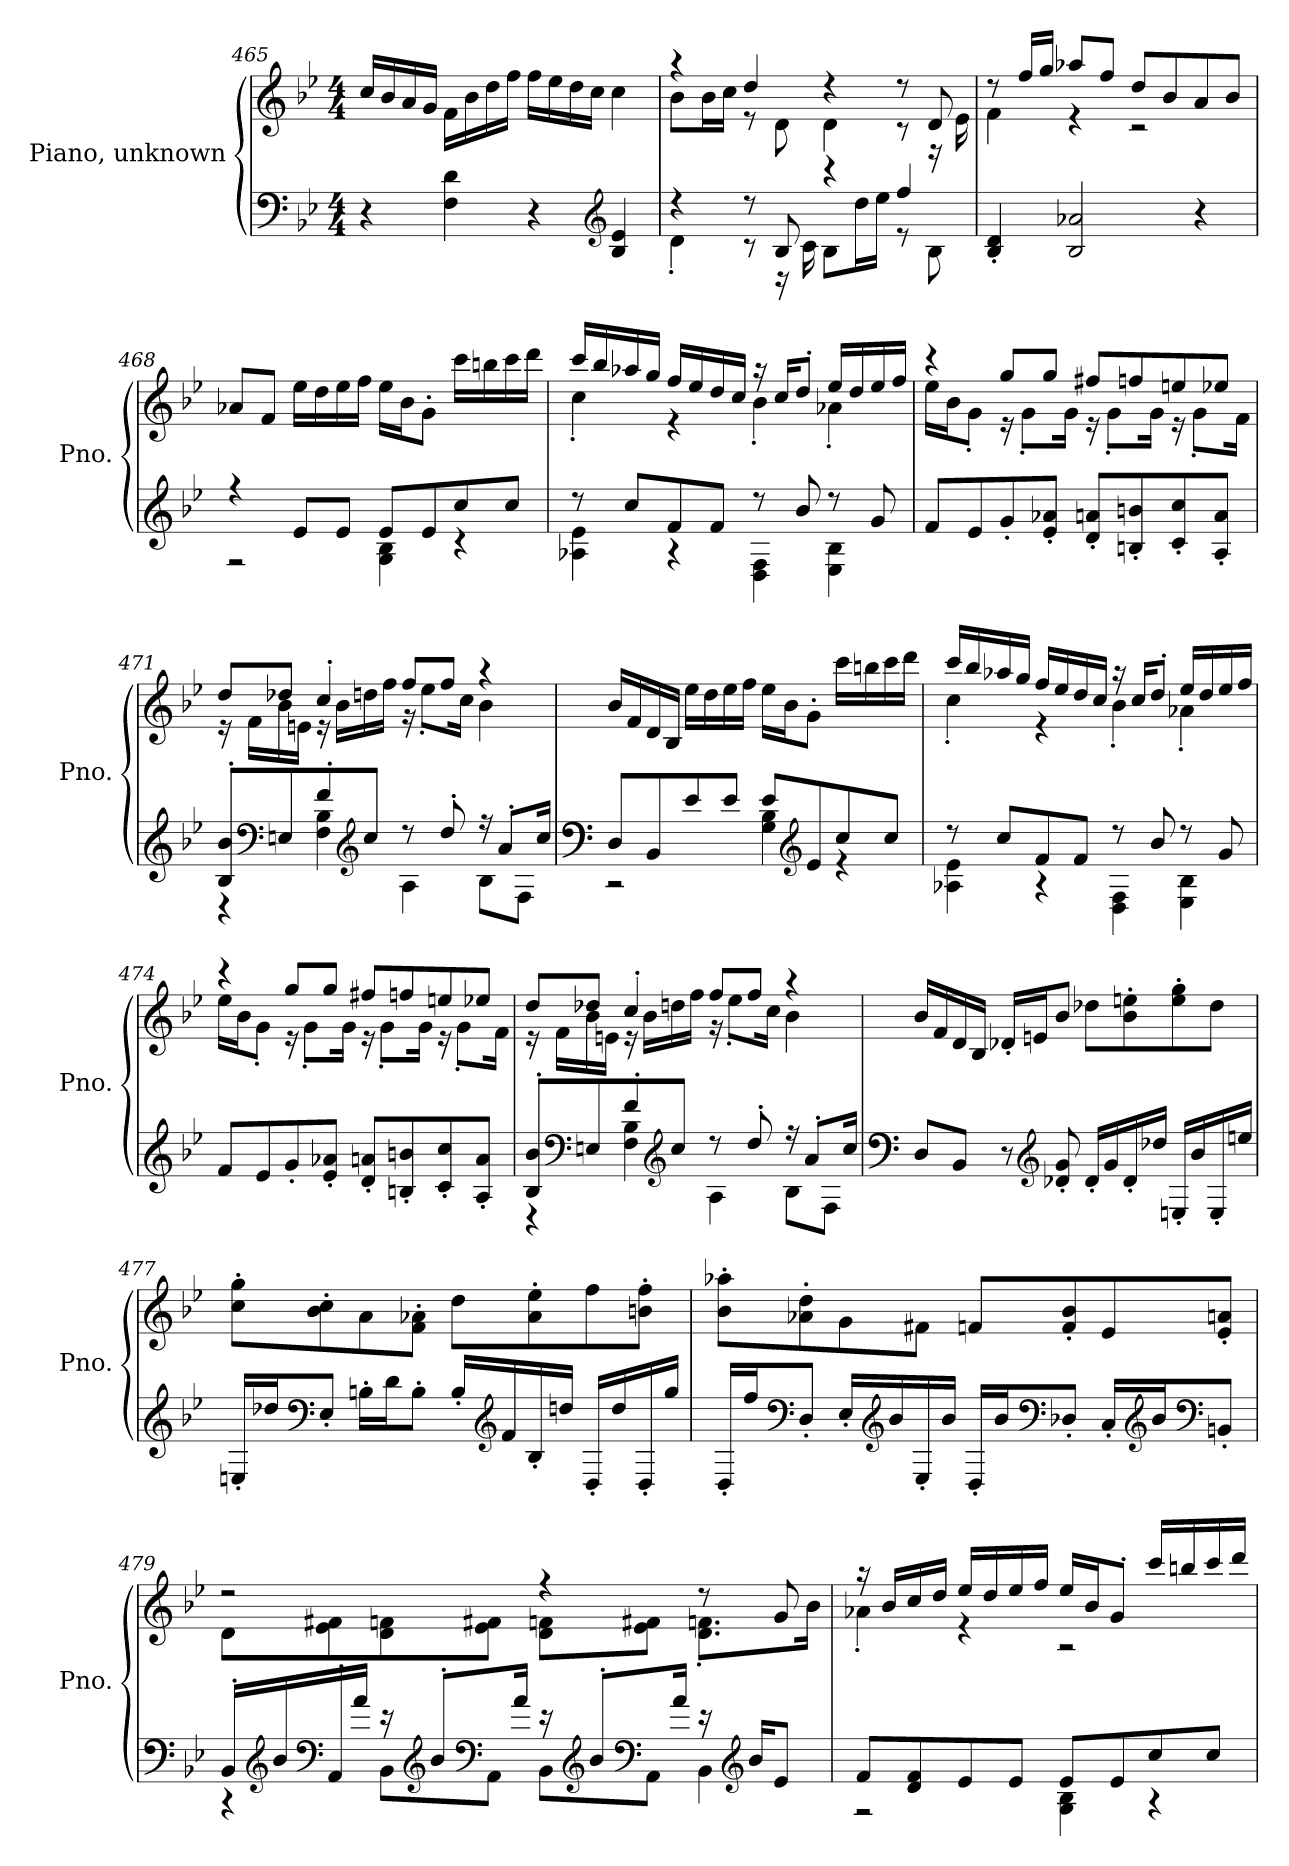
**kern	**kern
*part1	*part1
*staff2	*staff1
*I"Piano, unknown	*
*I'Pno.	*
!!LO:LB:g=z
*clefF4	*clefG2
*k[b-e-]	*k[b-e-]
*M4/4	*M4/4
=465	=465
4r	16cc/LL
.	16b-/
.	16a/
.	16g/JJ
4F\ 4d\	16f\LL
.	16b-\
.	16dd\
.	16ff\JJ
4r	16ff\LL
.	16ee-\
.	16dd\
.	16cc\JJ
*clefG2	*
4B-/ 4e-/	4cc\
=466	=466
*^	*^
4r	4d'\	4r	8b-\L
.	.	.	16b-\L
.	.	.	16cc\JJ
8r	8r	4dd/	8r
8B-/	16r	.	8d\
.	16c\	.	.
4r	8B-\L	4r	4d\
.	16dd\L	.	.
.	16ee-\JJ	.	.
4ff/	8r	8r	8r
.	8B-\	8d/	16r
.	.	.	16e-\
*v	*v	*	*
=467	=467	=467
4B-/' 4d/'	8r	4f\
.	16ff/LL	.
.	16gg/JJ	.
2B-/ 2a-X/	8aa-X/L	4r
.	8ff/J	.
.	8dd/L	2r
.	8b-/	.
4r	8a/	.
.	8b-/J	.
*	*v	*v
!!LO:PB:g=z
=468	=468
*^	*
4r	2r	8a-X/L
.	.	8f/J
8e-/L	.	16ee-\LL
.	.	16dd\
8e-/J	.	16ee-\
.	.	16ff\JJ
8e-/L	4G\ 4B-\	16ee-\LL
.	.	16b-\J
8e-/	.	8g'\J
8cc/	4r	16ccc\LL
.	.	16bbn\
8cc/J	.	16ccc\
.	.	16ddd\JJ
=469	=469	=469
*	*	*^
8r	4A-X\ 4e-\	16ccc/LL	4cc'\
.	.	16bb-/	.
8cc/L	.	16aa-X/	.
.	.	16gg/JJ	.
8f/	4r	16ff/LL	4r
.	.	16ee-/	.
8f/J	.	16dd/	.
.	.	16cc/JJ	.
8r	4D\ 4F\	16r	4b-'\
.	.	16cc/KL	.
8b-/	.	8dd'/J	.
8r	4E-\ 4B-\	16ee-/LL	4a-X'\
.	.	16dd/	.
8g/	.	16ee-/	.
.	.	16ff/JJ	.
*v	*v	*	*
!!LO:LB:g=z	!!
=470	=470	=470
8f/L	4r	16ee-\LL
.	.	16b-\J
8e-/	.	8g'\J
8g'/	8gg/L	16r
.	.	8g'\L
8e-/' 8a-X/'J	8gg/J	.
.	.	16g\Jk
8d/' 8an/'L	8ff#X/L	16r
.	.	8g'\L
8Bn/' 8bn/'	8ffn/	.
.	.	16g\Jk
8c/' 8cc/'	8een/	16r
.	.	8g'\L
8A/' 8a/'J	8ee-X/J	.
.	.	16f\Jk
=471	=471	=471
*^	*	*
8B-/' 8b-/'L	4r	8dd/L	16r
.	.	.	16f\LL
*clefF4	*	*	*
8En/	.	8dd-X/J	16b-\
.	.	.	16en\JJ
8f'/	4F\ 4B-\	4cc'/	16r
.	.	.	16b-\LL
*clefG2	*	*	*
8cc/J	.	.	16ddn\
.	.	.	16ff\JJ
8r	4A\	8ff/L	16r
.	.	.	8ee-'\L
8dd'/	.	8ff/J	.
.	.	.	16cc\Jk
16r	8B-\L	4r	4b-\
8a'/L	.	.	.
.	8F\J	.	.
16cc/Jk	.	.	.
*	*	*v	*v
!!LO:LB:g=z
=472	=472	=472
*clefF4	*	*
8D/L	2r	16b-/LL
.	.	16f/
8BB-/	.	16d/
.	.	16B-/JJ
8e-/	.	16ee-\LL
.	.	16dd\
8e-/J	.	16ee-\
.	.	16ff\JJ
8e-/L	4G\ 4B-\	16ee-\LL
.	.	16b-\J
*clefG2	*	*
8e-/	.	8g'\J
8cc/	4r	16ccc\LL
.	.	16bbn\
8cc/J	.	16ccc\
.	.	16ddd\JJ
=473	=473	=473
*	*	*^
8r	4A-X\ 4e-\	16ccc/LL	4cc'\
.	.	16bb-/	.
8cc/L	.	16aa-X/	.
.	.	16gg/JJ	.
8f/	4r	16ff/LL	4r
.	.	16ee-/	.
8f/J	.	16dd/	.
.	.	16cc/JJ	.
8r	4D\ 4F\	16r	4b-'\
.	.	16cc/KL	.
8b-/	.	8dd'/J	.
8r	4E-\ 4B-\	16ee-/LL	4a-X'\
.	.	16dd/	.
8g/	.	16ee-/	.
.	.	16ff/JJ	.
*v	*v	*	*
!!LO:LB:g=z	!!
=474	=474	=474
8f/L	4r	16ee-\LL
.	.	16b-\J
8e-/	.	8g'\J
8g'/	8gg/L	16r
.	.	8g'\L
8e-/' 8a-X/'J	8gg/J	.
.	.	16g\Jk
8d/' 8an/'L	8ff#X/L	16r
.	.	8g'\L
8Bn/' 8bn/'	8ffn/	.
.	.	16g\Jk
8c/' 8cc/'	8een/	16r
.	.	8g'\L
8A/' 8a/'J	8ee-X/J	.
.	.	16f\Jk
=475	=475	=475
*^	*	*
8B-/' 8b-/'L	4r	8dd/L	16r
.	.	.	16f\LL
*clefF4	*	*	*
8En/	.	8dd-X/J	16b-\
.	.	.	16en\JJ
8f'/	4F\ 4B-\	4cc'/	16r
.	.	.	16b-\LL
*clefG2	*	*	*
8cc/J	.	.	16ddn\
.	.	.	16ff\JJ
8r	4A\	8ff/L	16r
.	.	.	8ee-'\L
8dd'/	.	8ff/J	.
.	.	.	16cc\Jk
16r	8B-\L	4r	4b-\
8a'/L	.	.	.
.	8F\J	.	.
16cc/Jk	.	.	.
*v	*v	*	*
*	*v	*v
!!LO:LB:g=z
=476	=476
*clefF4	*
8D/L	16b-/LL
.	16f/
8BB-/J	16d/
.	16B-/JJ
8r	16d-X'/LL
.	16en/J
*clefG2	*
8d-X/' 8g/'	8b-/J
16d-'/LL	8dd-X\L
16g/	.
16d-'/	8b-\' 8een\'
16dd-X/JJ	.
16En'/LL	8ee\' 8gg\'
16b-/	.
16E'/	8dd-\J
16een/JJ	.
=477	=477
16En'/LL	8cc\' 8gg\'L
16dd-X/J	.
*clefF4	*
8E'/J	8b-\' 8cc\'
16Bn'\LL	8a\
16d\J	.
8B'\J	8f\' 8a-X\'J
16B'/LL	8dd\L
*clefG2	*
16f/	.
16B'/	8a-\' 8ee-\'
16ddn/JJ	.
16D'/LL	8ff\
16dd/	.
16D'/	8bn\' 8ff\'J
16gg/JJ	.
!!LO:LB:g=z
=478	=478
16D'/LL	8b-\' 8aa-X\'L
16ff/J	.
*clefF4	*
8D'/J	8a-X\' 8dd\'
16E-'/LL	8g\
*clefG2	*
16b-/	.
16E-'/	8f#X\J
16b-/JJ	.
16D'/LL	8fn/L
16b-/J	.
*clefF4	*
8D-X'/J	8f/' 8b-/'
16C'/LL	8e-/
*clefG2	*
16b-/J	.
*clefF4	*
8BBn'/J	8e-/' 8an/'J
!!LO:PB:g=z
=479	=479
*^	*^
16BB-'/LL	4r	2r	8d\L
*clefG2	*	*	*
16b-/	.	.	.
*clefF4	*	*	*
16AA'/	.	.	8e-\ 8f#X\
16a/JJ	.	.	.
16r	8BB-\L	.	8d\ 8fn\
*clefG2	*	*	*
8b-'/L	.	.	.
*clefF4	*	*	*
.	8AA\J	.	8e-\ 8f#X\J
16a/Jk	.	.	.
16r	8BB-\L	4r	8d\ 8fn\L
*clefG2	*	*	*
8b-'/L	.	.	.
*clefF4	*	*	*
.	8AA\J	.	8e-\ 8f#X\J
16a/Jk	.	.	.
16r	4BB-\	8r	8.d\' 8.fn\'L
*clefG2	*	*	*
16b-/KL	.	.	.
8e-/J	.	8g/	.
.	.	.	16b-\Jk
=480	=480	=480	=480
8f/L	2r	16r	4a-X'\
.	.	16b-/LL	.
8d/ 8f/	.	16cc/	.
.	.	16dd/JJ	.
8e-/	.	16ee-/LL	4r
.	.	16dd/	.
8e-/J	.	16ee-/	.
.	.	16ff/JJ	.
8e-/L	4G\ 4B-\	16ee-/LL	2r
.	.	16b-/J	.
8e-/	.	8g'/J	.
8cc/	4r	16ccc/LL	.
.	.	16bbn/	.
8cc/J	.	16ccc/	.
.	.	16ddd/JJ	.
*v	*v	*	*
*	*v	*v
=	=
*-	*-
